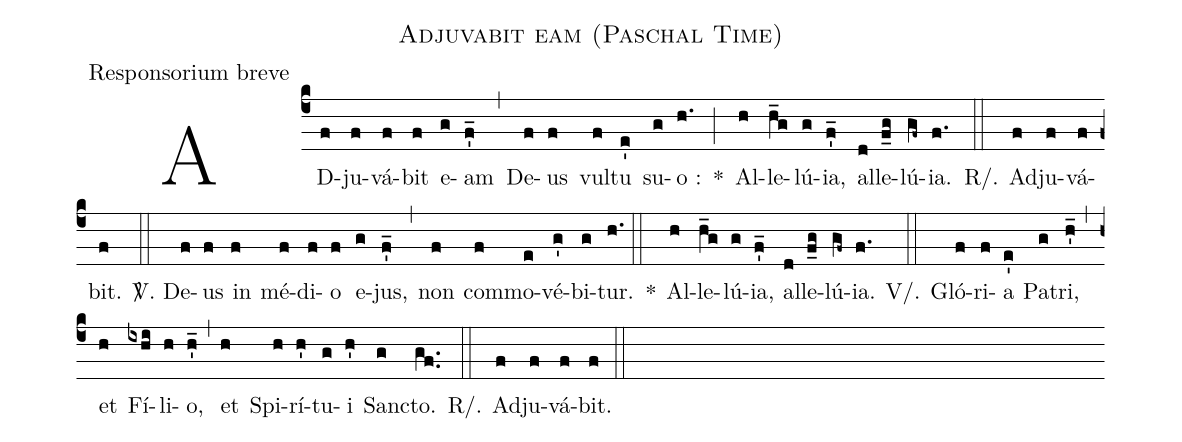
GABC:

name:Adjuvabit eam (Paschal Time);
office-part:Responsorium breve;
%%
(c4) AD(f)ju(f)vá(f)bit(f) e(g)am(f'_) (,) De(f)us(f) vul(f)tu(e') su(g)o :(h.) *(;) Al(h)le(h_g)lú(g){ia},(f'_) al(d)le(f_g)lú(gf~){ia}.(f.) (::)
R/. Ad(f)ju(f)vá(f)bit.(f) (::)
<sp>V/</sp>. De(f)us(f) in(f) mé(f)di(f)o(f) e(g)jus,(f'_) (,) non(f) com(f)mo(e)vé(g')bi(g)tur.(h.) (::)
*() Al(h)le(h_g)lú(g){ia},(f'_) al(d)le(f_g)lú(gf~){ia}.(f.) (::)
V/. Gló(f)ri(f)a(e') Pa(g)tri,(h'_) (,) et(h) Fí(ixhi)li(h)o,(h'_) (,) et(h) Spi(h)rí(h')tu(g)i(h') San(g)cto.(gf..) (::)
R/. Ad(f)ju(f)vá(f)bit.(f) (::)
